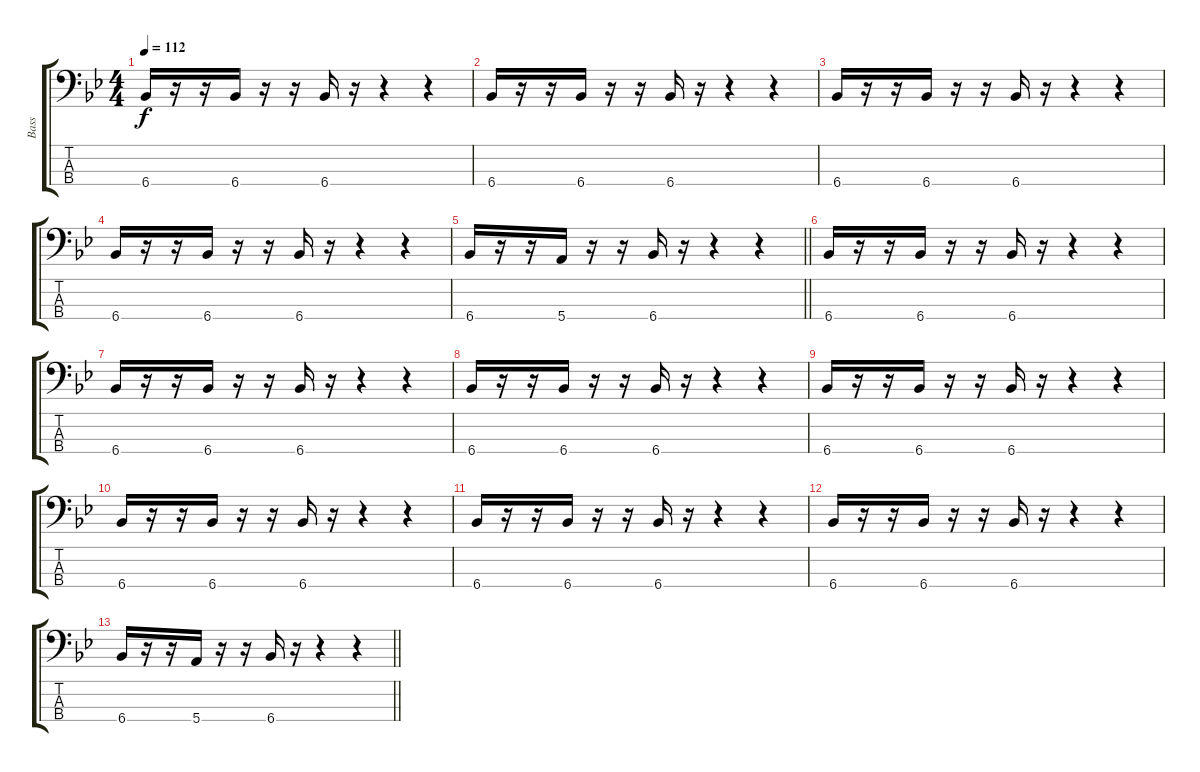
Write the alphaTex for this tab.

\track ("Bass" "Bass") {instrument electricbassfinger}
\staff {score tabs}
\tuning (G2 D2 A1 E1) {hide}
\ts (4 4)
\tempo 112
\clef f4
\ks bb
6.4.16{dy f} r.16 r.16 6.4.16 r.16 r.16 6.4.16 r.16 r.4 r.4 |
6.4.16 r.16 r.16 6.4.16 r.16 r.16 6.4.16 r.16 r.4 r.4 |
6.4.16 r.16 r.16 6.4.16 r.16 r.16 6.4.16 r.16 r.4 r.4 |
6.4.16 r.16 r.16 6.4.16 r.16 r.16 6.4.16 r.16 r.4 r.4 |
\barLineRight lightlight
6.4.16 r.16 r.16 5.4.16 r.16 r.16 6.4.16 r.16 r.4 r.4 |
6.4.16 r.16 r.16 6.4.16 r.16 r.16 6.4.16 r.16 r.4 r.4 |
6.4.16 r.16 r.16 6.4.16 r.16 r.16 6.4.16 r.16 r.4 r.4 |
6.4.16 r.16 r.16 6.4.16 r.16 r.16 6.4.16 r.16 r.4 r.4 |
6.4.16 r.16 r.16 6.4.16 r.16 r.16 6.4.16 r.16 r.4 r.4 |
6.4.16 r.16 r.16 6.4.16 r.16 r.16 6.4.16 r.16 r.4 r.4 |
6.4.16 r.16 r.16 6.4.16 r.16 r.16 6.4.16 r.16 r.4 r.4 |
6.4.16 r.16 r.16 6.4.16 r.16 r.16 6.4.16 r.16 r.4 r.4 |
\barLineRight lightlight
6.4.16 r.16 r.16 5.4.16 r.16 r.16 6.4.16 r.16 r.4 r.4
